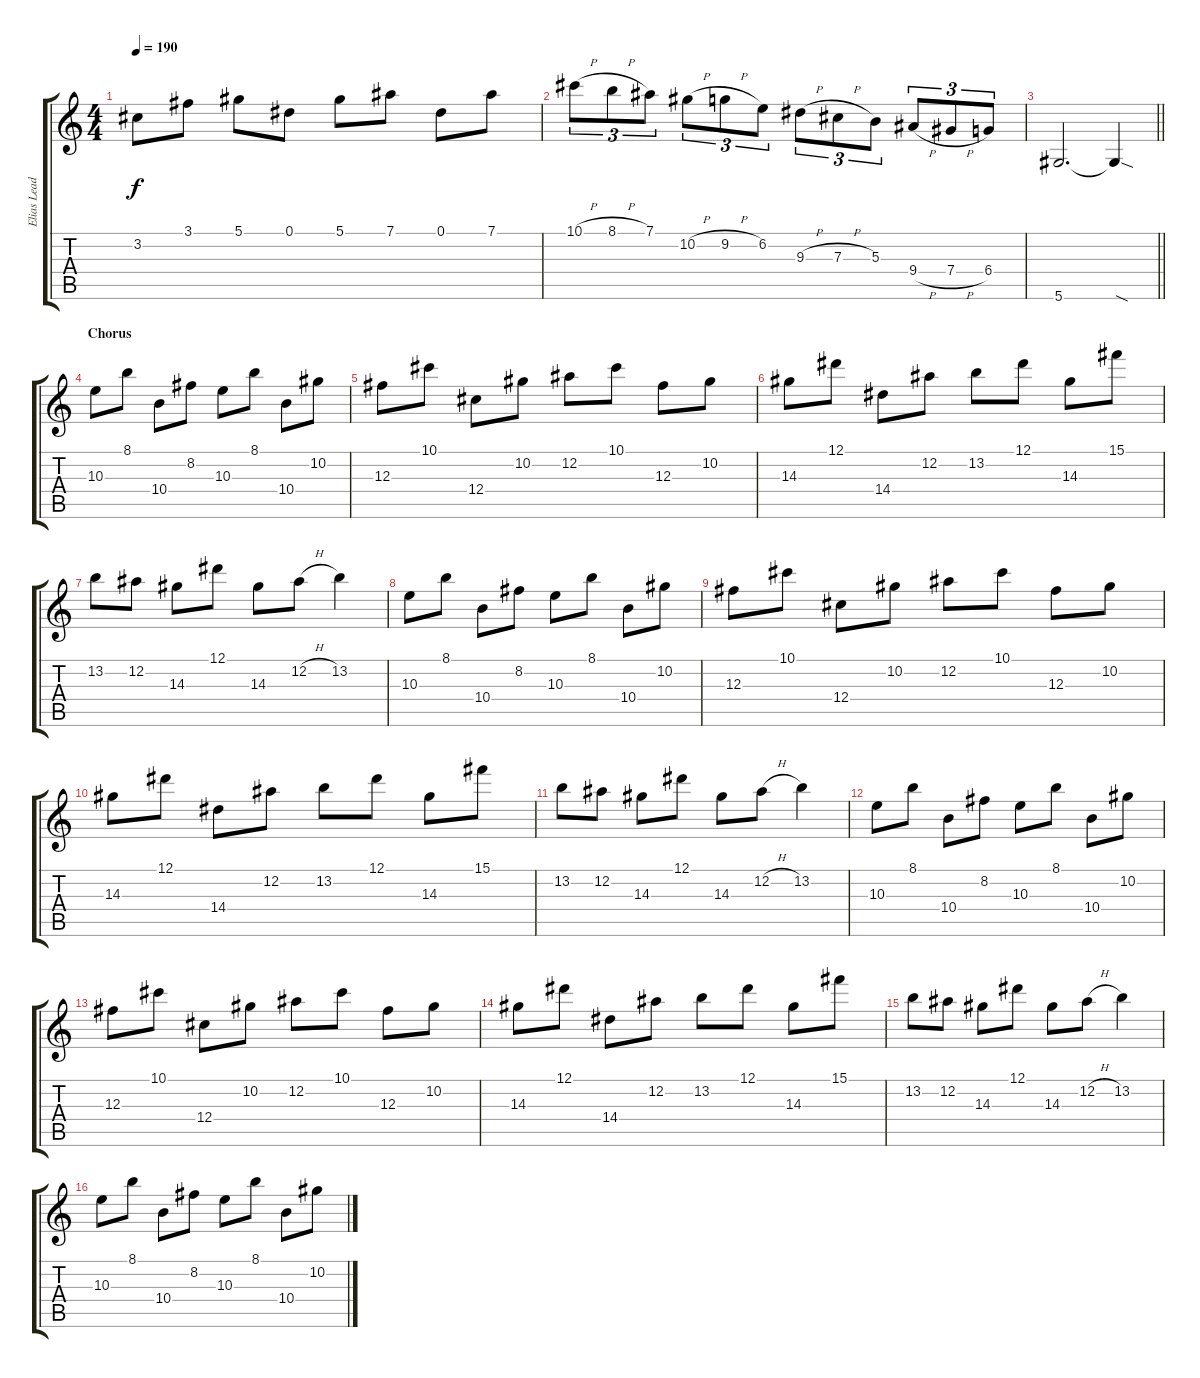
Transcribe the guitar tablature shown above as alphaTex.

\track ("Elias Lead" "Elias Lead") {instrument distortionguitar}
\staff {score tabs}
\tuning (Eb4 Bb3 Gb3 Db3 Ab2 Eb2) {hide}
\ts (4 4)
\tempo 190
\clef g2
\ks c
3.2.8{dy f} 3.1.8 5.1.8 0.1.8 5.1.8 7.1.8 0.1.8 7.1.8 |
10.1{h}.8{tu (3 2)} 8.1{h}.8{tu (3 2)} 7.1.8{tu (3 2)} 10.2{h}.8{tu (3 2)} 9.2{h}.8{tu (3 2)} 6.2.8{tu (3 2)} 9.3{h}.8{tu (3 2)} 7.3{h}.8{tu (3 2)} 5.3.8{tu (3 2)} 9.4{h}.8{tu (3 2)} 7.4{h}.8{tu (3 2)} 6.4.8{tu (3 2)} |
\barLineRight lightlight
5.6.2{d} 5.6{sod t}.4 |
\section ("" "Chorus")
10.3.8 8.1.8 10.4.8 8.2.8 10.3.8 8.1.8 10.4.8 10.2.8 |
12.3.8 10.1.8 12.4.8 10.2.8 12.2.8 10.1.8 12.3.8 10.2.8 |
14.3.8 12.1.8 14.4.8 12.2.8 13.2.8 12.1.8 14.3.8 15.1.8 |
13.2.8 12.2.8 14.3.8 12.1.8 14.3.8 12.2{h}.8 13.2.4 |
10.3.8 8.1.8 10.4.8 8.2.8 10.3.8 8.1.8 10.4.8 10.2.8 |
12.3.8 10.1.8 12.4.8 10.2.8 12.2.8 10.1.8 12.3.8 10.2.8 |
14.3.8 12.1.8 14.4.8 12.2.8 13.2.8 12.1.8 14.3.8 15.1.8 |
13.2.8 12.2.8 14.3.8 12.1.8 14.3.8 12.2{h}.8 13.2.4 |
10.3.8 8.1.8 10.4.8 8.2.8 10.3.8 8.1.8 10.4.8 10.2.8 |
12.3.8 10.1.8 12.4.8 10.2.8 12.2.8 10.1.8 12.3.8 10.2.8 |
14.3.8 12.1.8 14.4.8 12.2.8 13.2.8 12.1.8 14.3.8 15.1.8 |
13.2.8 12.2.8 14.3.8 12.1.8 14.3.8 12.2{h}.8 13.2.4 |
10.3.8 8.1.8 10.4.8 8.2.8 10.3.8 8.1.8 10.4.8 10.2.8
